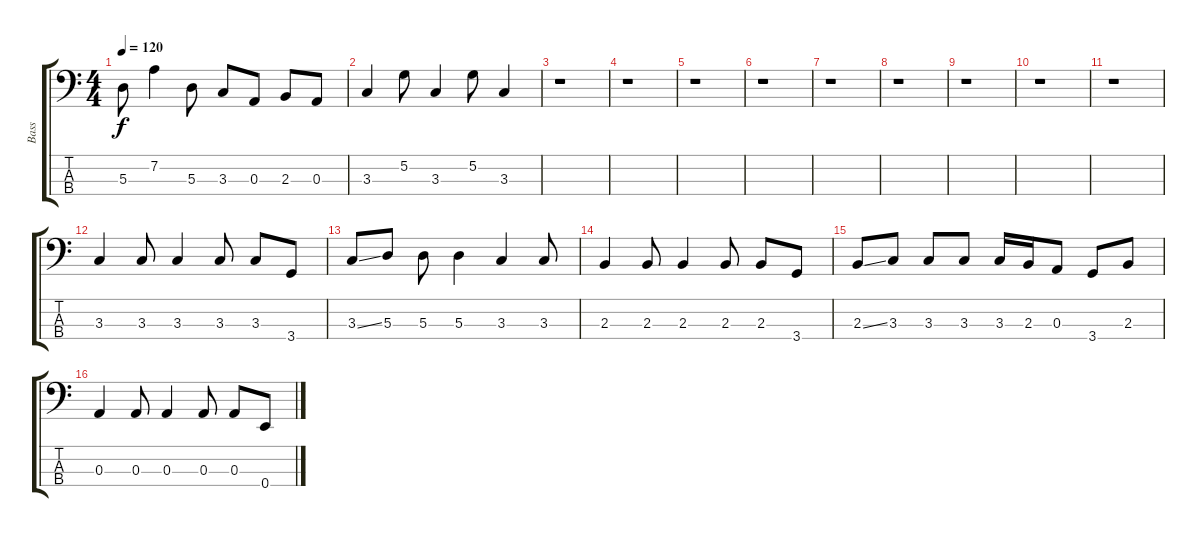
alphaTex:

\track ("Bass" "Bass") {instrument electricbassfinger}
\staff {score tabs}
\tuning (G2 D2 A1 E1) {hide}
\ts (4 4)
\tempo 120
\clef f4
\ks c
5.3.8{dy f} 7.2.4 5.3.8 3.3.8 0.3.8 2.3.8 0.3.8 |
3.3.4 5.2.8 3.3.4 5.2.8 3.3.4 |
r.1 |
r.1 |
r.1 |
r.1 |
r.1 |
r.1 |
r.1 |
r.1 |
r.1 |
3.3.4 3.3.8 3.3.4 3.3.8 3.3.8 3.4.8 |
3.3{ss}.8 5.3.8 5.3.8 5.3.4 3.3.4 3.3.8 |
2.3.4 2.3.8 2.3.4 2.3.8 2.3.8 3.4.8 |
2.3{ss}.8 3.3.8 3.3.8 3.3.8 3.3.16 2.3.16 0.3.8 3.4.8 2.3.8 |
0.3.4 0.3.8 0.3.4 0.3.8 0.3.8 0.4.8
